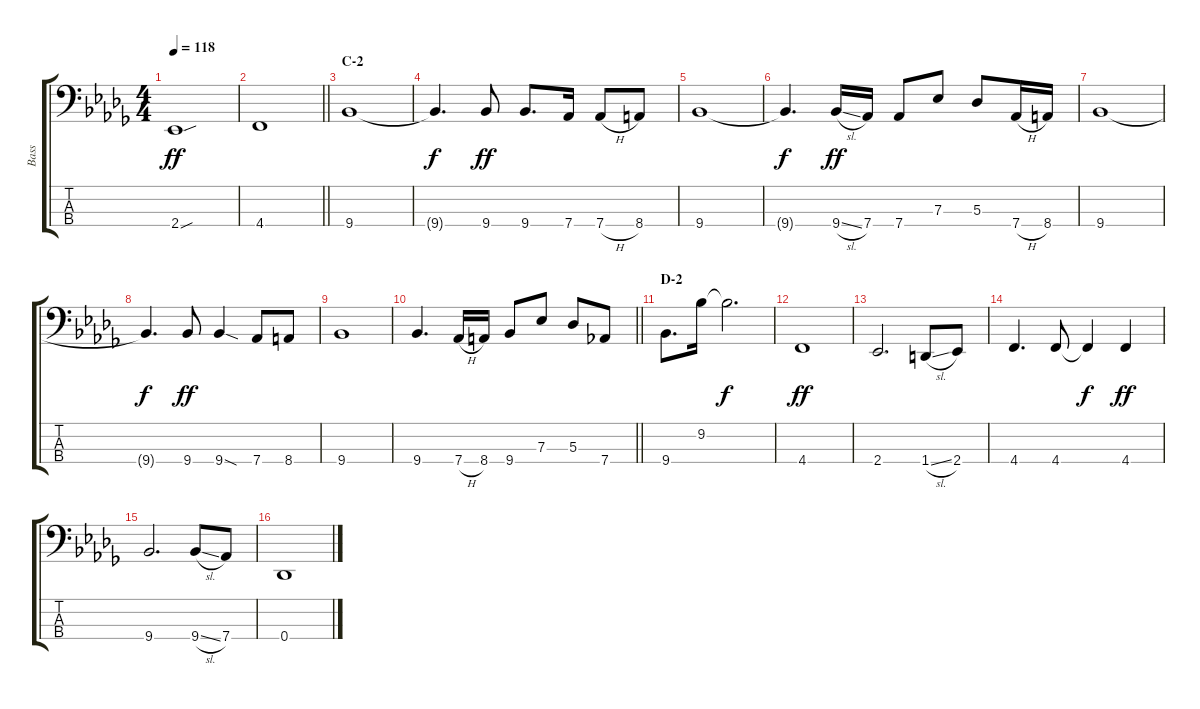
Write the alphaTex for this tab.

\track ("Bass" "Bass") {instrument electricbasspick}
\staff {score tabs}
\tuning (Gb2 Db2 Ab1 Db1) {hide}
\ts (4 4)
\tempo 118
\clef f4
\ks db
2.4{sou}.1{dy ff} |
\barLineRight lightlight
4.4.1 |
\section ("" "C-2")
9.4.1 |
9.4{t}.4{d dy f} 9.4.8{dy ff} 9.4.8{d} 7.4.16 7.4{h}.8 8.4.8 |
9.4.1 |
9.4{t}.4{d dy f} 9.4{sl}.16{dy ff} 7.4.16 7.4.8 7.3.8 5.3.8 7.4{h}.16 8.4.16 |
9.4.1 |
9.4{t}.4{d dy f} 9.4.8{dy ff} 9.4{sod}.4 7.4.8 8.4.8 |
9.4.1 |
\barLineRight lightlight
9.4.4{d} 7.4{h}.16 8.4.16 9.4.8 7.3.8 5.3.8 7.4.8 |
\section ("" "D-2")
9.4.8{d} 9.2.16 9.2{t}.2{d dy f} |
4.4.1{dy ff} |
2.4.2{d} 1.4{sl}.8 2.4.8 |
4.4.4{d} 4.4.8 4.4{t}.4{dy f} 4.4.4{dy ff} |
9.4.2{d} 9.4{sl}.8 7.4.8 |
0.4.1
